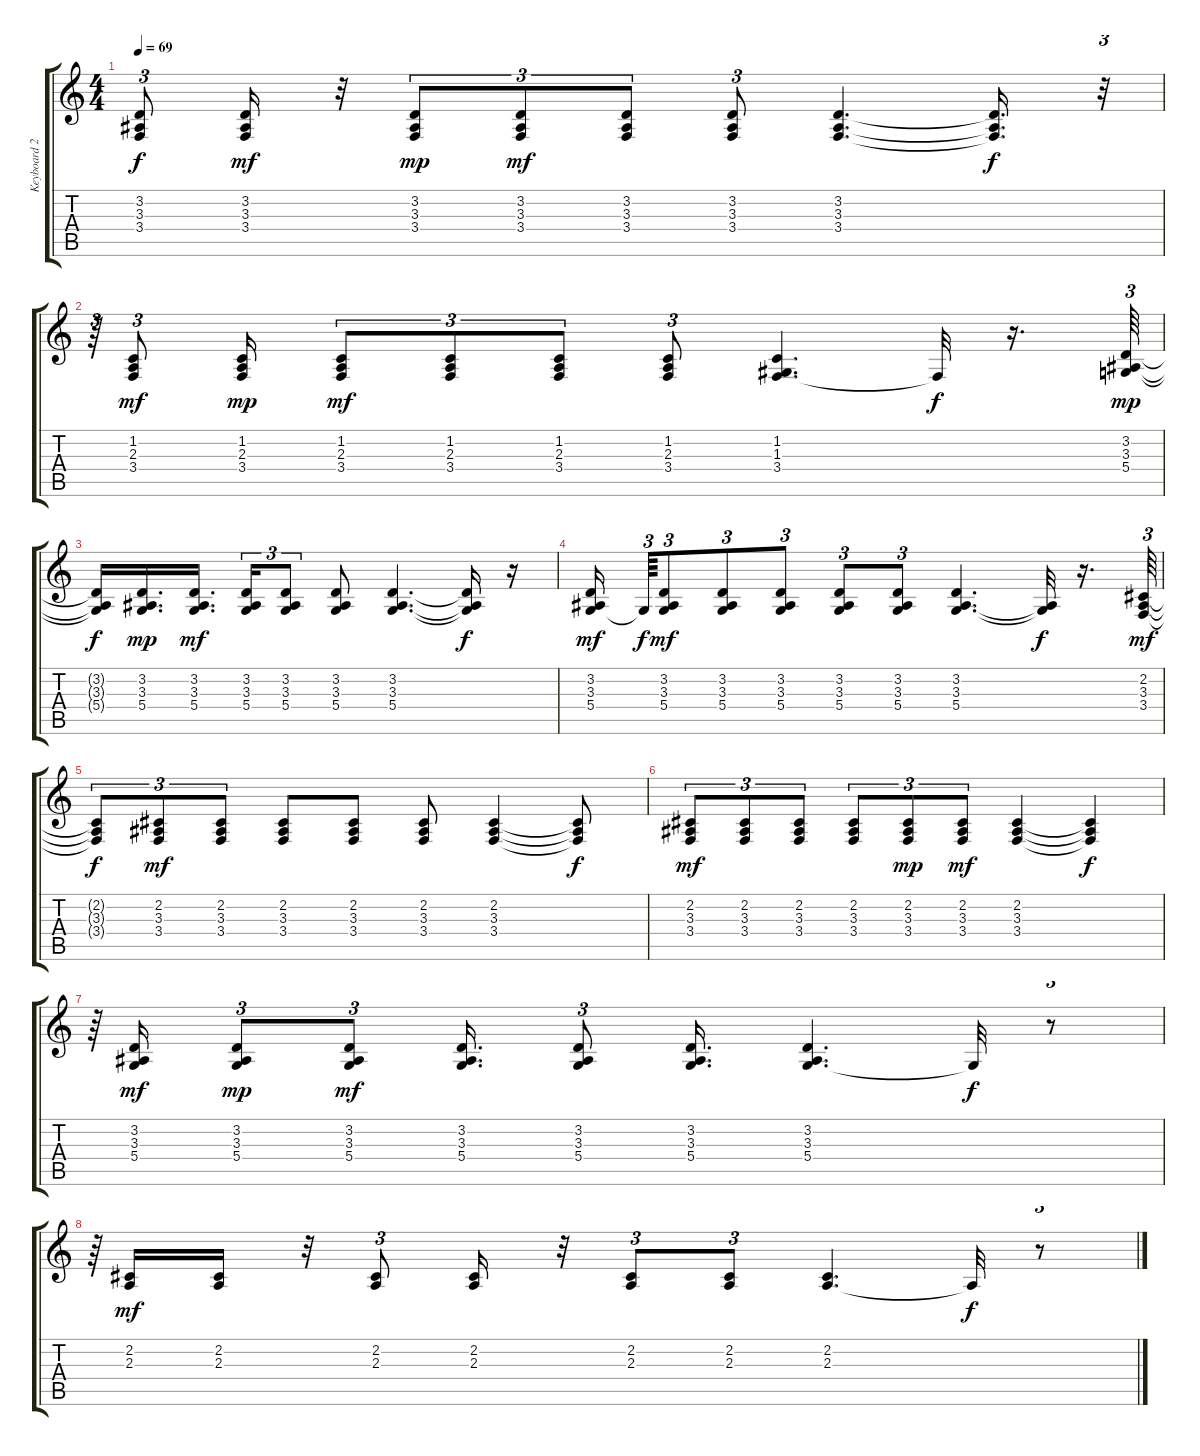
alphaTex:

\track ("Keyboard 2" "Keyboard 2") {instrument electricpiano2}
\staff {score tabs}
\tuning (E4 B3 G3 D3 A2 E2) {hide}
\ts (4 4)
\tempo 69
\clef g2
\ks c
(3.2{t} 3.3{t} 3.4{t}).8{tu (3 2) dy f} (3.2 3.3 3.4).16{dy mf} r.32 (3.2 3.3 3.4).8{tu (3 2) dy mp} (3.2 3.3 3.4).8{tu (3 2) dy mf} (3.2 3.3 3.4).8{tu (3 2)} (3.2 3.3 3.4).8{tu (3 2)} (3.2 3.3 3.4).4{d} (3.2{t} 3.3{t} 3.4{t}).16{d dy f} r.32{tu (3 2)} |
r.64{tu (3 2)} (1.2 2.3 3.4).8{tu (3 2) dy mf} (1.2 2.3 3.4).16{dy mp} (1.2 2.3 3.4).8{tu (3 2) dy mf} (1.2 2.3 3.4).8{tu (3 2)} (1.2 2.3 3.4).8{tu (3 2)} (1.2 2.3 3.4).8{tu (3 2)} (1.2 1.3 3.4).4{d} 3.4{t}.32{dy f} r.16{d} (3.2 3.3 5.4).64{tu (3 2) dy mp} |
(3.2{t} 3.3{t} 5.4{t}).16{dy f} (3.2 3.3 5.4).16{d dy mp} (3.2 3.3 5.4).16{d dy mf} (3.2 3.3 5.4).16{tu (3 2)} (3.2 3.3 5.4).8{tu (3 2)} (3.2 3.3 5.4).8 (3.2 3.3 5.4).4{d} (3.2{t} 3.3{t} 5.4{t}).16{dy f} r.16 |
(3.2 3.3 5.4).16{dy mf beam splitsecondary} 5.4{t}.64{tu (3 2) dy f} (3.2 3.3 5.4).8{tu (3 2) dy mf} (3.2 3.3 5.4).8{tu (3 2)} (3.2 3.3 5.4).8{tu (3 2)} (3.2 3.3 5.4).8{tu (3 2)} (3.2 3.3 5.4).8{tu (3 2)} (3.2 3.3 5.4).4{d} (3.3{t} 5.4{t}).32{dy f} r.16{d} (2.2 3.3 3.4).64{tu (3 2) dy mf} |
(2.2{t} 3.3{t} 3.4{t}).8{tu (3 2) dy f} (2.2 3.3 3.4).8{tu (3 2) dy mf} (2.2 3.3 3.4).8{tu (3 2)} (2.2 3.3 3.4).8 (2.2 3.3 3.4).8 (2.2 3.3 3.4).8 (2.2 3.3 3.4).4 (2.2{t} 3.3{t} 3.4{t}).8{dy f} |
(2.2 3.3 3.4).8{tu (3 2) dy mf} (2.2 3.3 3.4).8{tu (3 2)} (2.2 3.3 3.4).8{tu (3 2)} (2.2 3.3 3.4).8{tu (3 2)} (2.2 3.3 3.4).8{tu (3 2) dy mp} (2.2 3.3 3.4).8{tu (3 2) dy mf} (2.2 3.3 3.4).4 (2.2{t} 3.3{t} 3.4{t}).4{dy f} |
r.64{tu (3 2)} (3.2 3.3 5.4).16{dy mf} (3.2 3.3 5.4).8{tu (3 2) dy mp} (3.2 3.3 5.4).8{tu (3 2) dy mf} (3.2 3.3 5.4).16{d} (3.2 3.3 5.4).8{tu (3 2)} (3.2 3.3 5.4).16{d} (3.2 3.3 5.4).4{d} 5.4{t}.32{dy f} r.8{tu (3 2)} |
r.64{tu (3 2)} (2.2 2.3).16{dy mf} (2.2 2.3).16 r.32 (2.2 2.3).8{tu (3 2)} (2.2 2.3).16 r.32 (2.2 2.3).8{tu (3 2)} (2.2 2.3).8{tu (3 2)} (2.2 2.3).4{d} 2.3{t}.32{dy f} r.8{tu (3 2)}
